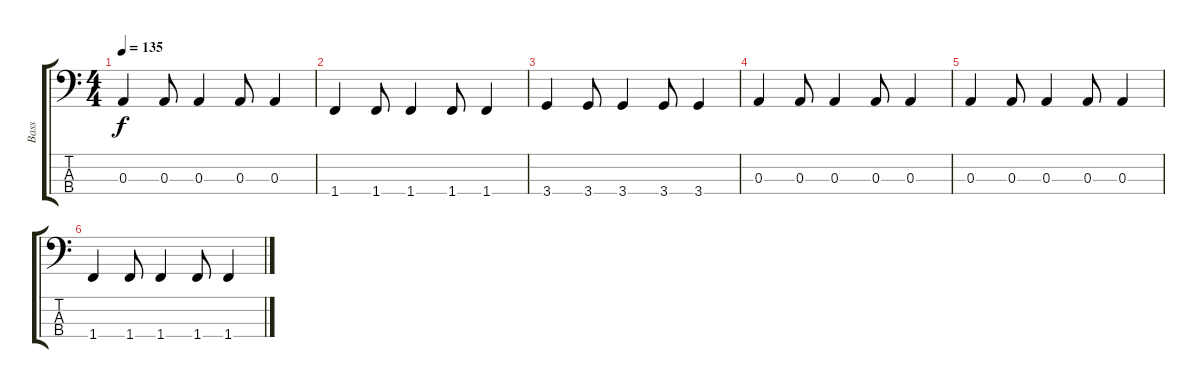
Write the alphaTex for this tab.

\track ("Bass" "Bass") {instrument electricbasspick}
\staff {score tabs}
\tuning (G2 D2 A1 E1) {hide}
\ts (4 4)
\tempo 135
\clef f4
\ks c
0.3.4{dy f} 0.3.8 0.3.4 0.3.8 0.3.4 |
1.4.4 1.4.8{volume 6} 1.4.4 1.4.8 1.4.4 |
3.4.4 3.4.8 3.4.4 3.4.8 3.4.4 |
0.3.4 0.3.8{volume 3} 0.3.4 0.3.8 0.3.4 |
0.3.4 0.3.8 0.3.4 0.3.8 0.3.4 |
1.4.4 1.4.8 1.4.4{volume 0} 1.4.8 1.4.4
